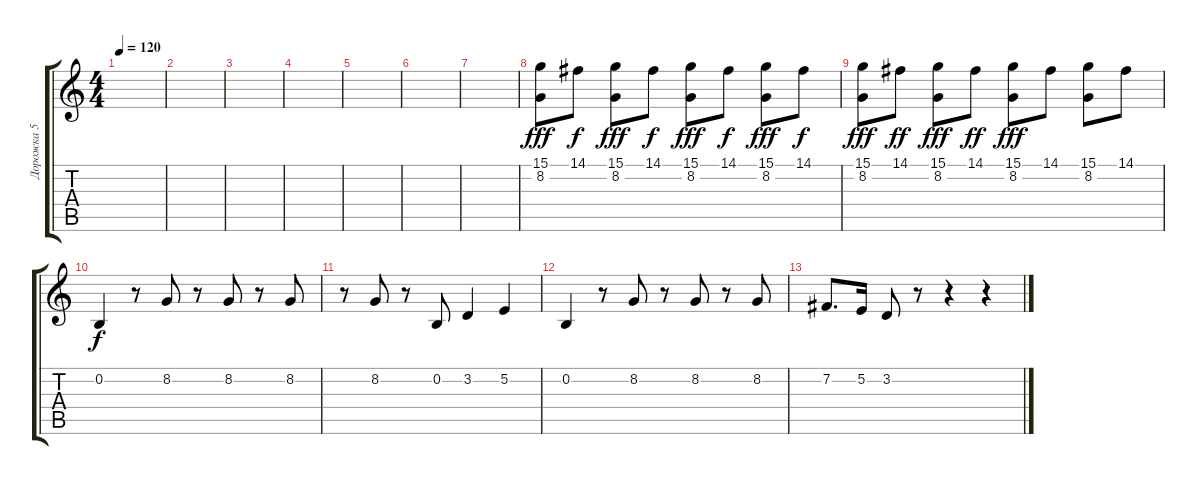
\track ("Дорожка 5" "Дорожка 5") {instrument rockorgan}
\staff {score tabs}
\tuning (E4 B3 G3 D3 A2 E2) {hide}
\ts (4 4)
\tempo 120
\clef g2
\ks c
|
|
|
|
|
|
|
(15.1 8.2).8{dy fff} 14.1.8{dy f} (15.1 8.2).8{dy fff} 14.1.8{dy f} (15.1 8.2).8{dy fff} 14.1.8{dy f} (15.1 8.2).8{dy fff} 14.1.8{dy f} |
(15.1 8.2).8{dy fff} 14.1.8{dy ff} (15.1 8.2).8{dy fff} 14.1.8{dy ff} (15.1 8.2).8{dy fff} 14.1.8 (15.1 8.2).8 14.1.8 |
0.2.4{dy f} r.8 8.2.8 r.8 8.2.8 r.8 8.2.8 |
r.8 8.2.8 r.8 0.2.8 3.2.4 5.2.4 |
0.2.4 r.8 8.2.8 r.8 8.2.8 r.8 8.2.8 |
7.2.8{d} 5.2.16 3.2.8 r.8 r.4 r.4
